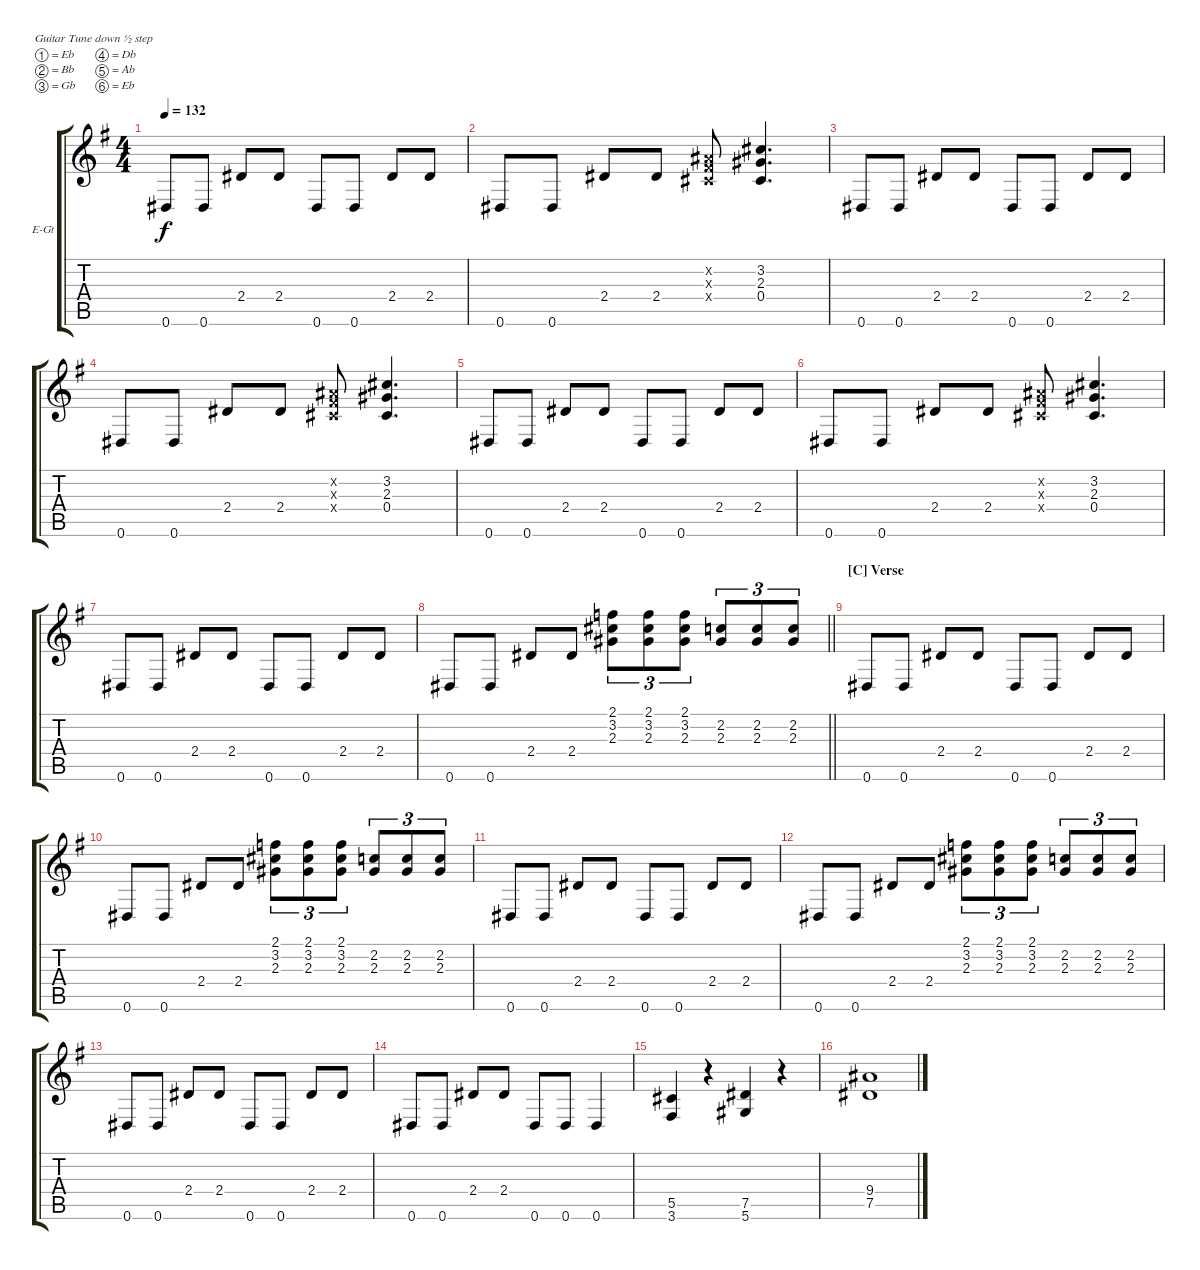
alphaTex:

\bracketExtendMode groupsimilarinstruments
\firstSystemTrackNameOrientation horizontal
\otherSystemsTrackNameOrientation horizontal
\track ("Guitar 1" "E-Gt") {instrument distortionguitar}
\staff {score tabs}
\tuning (Eb4 Bb3 Gb3 Db3 Ab2 Eb2)
\ts (4 4)
\tempo 132
\clef g2
\scale
1.08575
\ks g
0.6.8{dy f} 0.6.8 2.4.8 2.4.8 0.6.8 0.6.8 2.4.8 2.4.8 |
\scale
0.91425 0.6.8 0.6.8 2.4.8 2.4.8 (0.4{x} 0.3{x} 0.2{x}).8 (0.4 2.3 3.2).4{d} |
\scale
1.05549 0.6.8 0.6.8 2.4.8 2.4.8 0.6.8 0.6.8 2.4.8 2.4.8 |
\scale
0.944515 0.6.8 0.6.8 2.4.8 2.4.8 (0.4{x} 0.3{x} 0.2{x}).8 (0.4 2.3 3.2).4{d} |
\scale
1.05549 0.6.8 0.6.8 2.4.8 2.4.8 0.6.8 0.6.8 2.4.8 2.4.8 |
\scale
0.944515 0.6.8 0.6.8 2.4.8 2.4.8 (0.4{x} 0.3{x} 0.2{x}).8 (0.4 2.3 3.2).4{d} |
\scale
1.05549 0.6.8 0.6.8 2.4.8 2.4.8 0.6.8 0.6.8 2.4.8 2.4.8 |
\scale
0.944515
\barLineRight lightlight
0.6.8 0.6.8 2.4.8 2.4.8 (2.3 3.2 2.1).8{tu (3 2)} (3.2 2.1 2.3).8{tu (3 2)} (2.3 2.1 3.2).8{tu (3 2)} (2.2 2.3).8{tu (3 2)} (2.3 2.2).8{tu (3 2)} (2.2 2.3).8{tu (3 2)} |
\section ("C" "Verse")
\scale
1.05549 0.6.8 0.6.8 2.4.8 2.4.8 0.6.8 0.6.8 2.4.8 2.4.8 |
\scale
0.944515 0.6.8 0.6.8 2.4.8 2.4.8 (2.3 3.2 2.1).8{tu (3 2)} (3.2 2.1 2.3).8{tu (3 2)} (2.3 2.1 3.2).8{tu (3 2)} (2.2 2.3).8{tu (3 2)} (2.3 2.2).8{tu (3 2)} (2.2 2.3).8{tu (3 2)} |
\scale
1.05549 0.6.8 0.6.8 2.4.8 2.4.8 0.6.8 0.6.8 2.4.8 2.4.8 |
\scale
0.944515 0.6.8 0.6.8 2.4.8 2.4.8 (2.3 3.2 2.1).8{tu (3 2)} (3.2 2.1 2.3).8{tu (3 2)} (2.3 2.1 3.2).8{tu (3 2)} (2.2 2.3).8{tu (3 2)} (2.3 2.2).8{tu (3 2)} (2.2 2.3).8{tu (3 2)} |
\scale
1.05549 0.6.8 0.6.8 2.4.8 2.4.8 0.6.8 0.6.8 2.4.8 2.4.8 |
\scale
0.944515 0.6.8 0.6.8 2.4.8 2.4.8 0.6.8 0.6.8 0.6.4 |
\scale
1.05549 (3.6 5.5).4 r.4 (5.6 7.5).4 r.4 |
\scale
0.944515 (7.5 9.4).1
